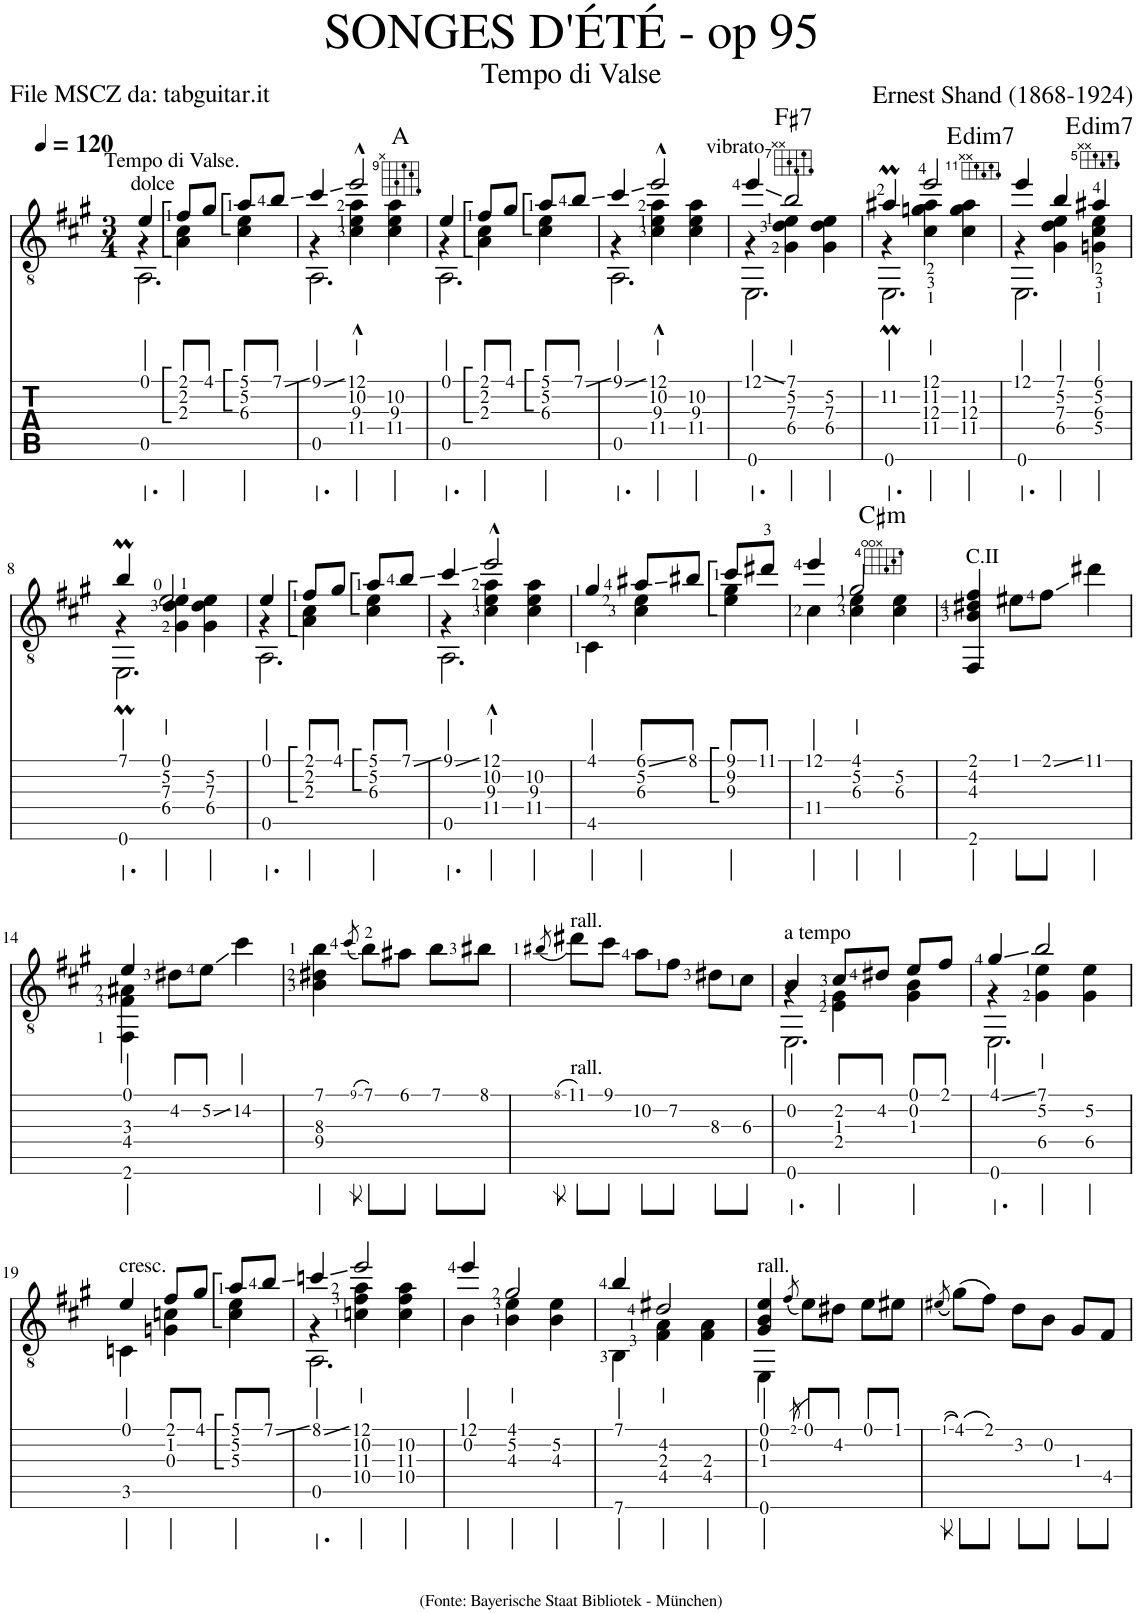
**kern	**kern	**harte
*part2	*part1	*part1
*staff2	*staff1	*
*I"Chitarra classica (Intavolatura)	*I"Guitar	*
*stria6	*	*
*	*clefGv2	*
*k[f#c#g#]	*k[f#c#g#]	*
*M3/4	*M3/4	*
*MM120	*MM120	*
=1	=1	=1
*^	*^	*
*	*^	*	*^	*
!	!	!	!LO:TX:a:t=Tempo di Valse.	!	!	!
!	!	!	!LO:TX:a:t=dolce	!	!	!
4e/	4r	2.AA\	4e/	4r	2.AA\	.
8f#/L	4A\ 4c#\	.	8f#/L	4A\ 4c#\	.	.
8g#/J	.	.	8g#/J	.	.	.
8a/L	4c#\ 4e\	.	8a/L	4c#\ 4e\	.	.
8b/J	.	.	8b/J	.	.	.
=2	=2	=2	=2	=2	=2	=2
4cc#/	4r	2.AA\	4cc#/	4r	2.AA\	.
2ee^^/	4c#\ 4e\ 4a\	.	2ee^^/	4c#\ 4e\ 4a\	.	A:maj
.	4c#\ 4e\ 4a\	.	.	4c#\ 4e\ 4a\	.	.
=3	=3	=3	=3	=3	=3	=3
4e/	4r	2.AA\	4e/	4r	2.AA\	.
8f#/L	4A\ 4c#\	.	8f#/L	4A\ 4c#\	.	.
8g#/J	.	.	8g#/J	.	.	.
8a/L	4c#\ 4e\	.	8a/L	4c#\ 4e\	.	.
8b/J	.	.	8b/J	.	.	.
=4	=4	=4	=4	=4	=4	=4
4cc#/	4r	2.AA\	4cc#/	4r	2.AA\	.
2ee^^/	4c#\ 4e\ 4a\	.	2ee^^/	4c#\ 4e\ 4a\	.	.
.	4c#\ 4e\ 4a\	.	.	4c#\ 4e\ 4a\	.	.
=5	=5	=5	=5	=5	=5	=5
!	!	!	!LO:TX:a:t=vibrato	!	!	!
4ee/	4r	2.EE\	4ee/	4r	2.EE\	.
!	!	!	!	!	!	!LO:H:kt=7
2b/	4G#\ 4d\ 4e\	.	2b/	4G#\ 4d\ 4e\	.	F#:7
.	4G#\ 4d\ 4e\	.	.	4G#\ 4d\ 4e\	.	.
=6	=6	=6	=6	=6	=6	=6
4a#Xm/	4r	2.EE\	4a#Xm/	4r	2.EE\	.
2ee/	4c#\ 4gn\ 4a#\	.	2ee/	4c#\ 4gn\ 4a#\	.	.
!	!	!	!	!	!	!LO:H:kt=dim7
.	4c#\ 4g\ 4a#\	.	.	4c#\ 4g\ 4a#\	.	E:dim7
=7	=7	=7	=7	=7	=7	=7
4ee/	4r	2.EE\	4ee/	4r	2.EE\	.
4b/	4G#\ 4d\ 4e\	.	4b/	4G#\ 4d\ 4e\	.	.
!	!	!	!	!	!	!LO:H:kt=dim7
4a#X/	4Gn\ 4c#\ 4e\	.	4a#X/	4Gn\ 4c#\ 4e\	.	E:dim7
!!LO:LB:g=z	!!	!!
=8	=8	=8	=8	=8	=8	=8
4bM/	4r	2.EE\	4bM/	4r	2.EE\	.
2e/	4G#\ 4d\ 4e\	.	2e/	4G#\ 4d\ 4e\	.	.
.	4G#\ 4d\ 4e\	.	.	4G#\ 4d\ 4e\	.	.
=9	=9	=9	=9	=9	=9	=9
4e/	4r	2.AA\	4e/	4r	2.AA\	.
8f#/L	4A\ 4c#\	.	8f#/L	4A\ 4c#\	.	.
8g#/J	.	.	8g#/J	.	.	.
8a/L	4c#\ 4e\	.	8a/L	4c#\ 4e\	.	.
8b/J	.	.	8b/J	.	.	.
=10	=10	=10	=10	=10	=10	=10
4cc#/	4r	2.AA\	4cc#/	4r	2.AA\	.
2ee^^/	4c#\ 4e\ 4a\	.	2ee^^/	4c#\ 4e\ 4a\	.	.
.	4c#\ 4e\ 4a\	.	.	4c#\ 4e\ 4a\	.	.
*	*v	*v	*	*	*	*
*	*	*	*v	*v	*
=11	=11	=11	=11	=11
4g#/	4C#\	4g#/	4C#\	.
8a#X/L	4c#\ 4e\	8a#X/L	4c#\ 4e\	.
8b#X/J	.	8b#X/J	.	.
8cc#/L	4e\ 4g#\	8cc#/L	4e\ 4g#\	.
8dd#X/J	.	8dd#X/J	.	.
=12	=12	=12	=12	=12
4ee/	4c#\	4ee/	4c#\	.
!	!	!	!	!LO:H:kt=m
2g#/	4c#\ 4e\	2g#/	4c#\ 4e\	C#:min
.	4c#\ 4e\	.	4c#\ 4e\	.
=13	=13	=13	=13	=13
!	!	!LO:TX:a:t=C.II	!	!
*v	*v	*	*	*
*	*v	*v	*
4FF#\ 4B\ 4d#X\ 4f#\	4FF#/ 4B/ 4d#X/ 4f#/	.
8e#X\L	8e#X\L	.
8f#\J	8f#\J	.
4dd#X\	4dd#X\	.
!!LO:LB:g=z
=14	=14	=14
*^	*^	*
4e/	4FF#\ 4F#\ 4A#X\	4e/	4FF#\ 4F#\ 4A#X\	.
8d#X/L	2ryy	8d#X\L	2ryy	.
8e/J	.	8e\J	.	.
4cc#/	.	4cc#\	.	.
*v	*v	*	*	*
*	*v	*v	*
=15	=15	=15
4B\ 4d#X\ 4b\	4B\ 4d#X\ 4b\	.
(8qcc#\	(8qcc#/	.
8b\L)	8b\L)	.
8a#X\J	8a#X\J	.
8b\L	8b\L	.
8b#X\J	8b#X\J	.
=16	=16	=16
(8qb#X\	(8qb#X/	.
!	!LO:TX:a:t=rall.	!
!LO:TX:a:t=rall.	!	!
8dd#X\L)	8dd#X\L)	.
8cc#\J	8cc#\J	.
8a\L	8a\L	.
8f#\J	8f#\J	.
8d#X\L	8d#X\L	.
8c#\J	8c#\J	.
=17	=17	=17
*^	*^	*
*	*^	*	*^	*
!	!	!	!LO:TX:a:t=a tempo	!	!	!
4B/	4r	2.EE\	4B/	4r	2.EE\	.
8c#/L	4E\ 4G#\	.	8c#/L	4E\ 4G#\	.	.
8d#X/J	.	.	8d#X/J	.	.	.
8e/L	4G#\ 4B\	.	8e/L	4G#\ 4B\	.	.
8f#/J	.	.	8f#/J	.	.	.
=18	=18	=18	=18	=18	=18	=18
4g#/	4r	2.EE\	4g#/	4r	2.EE\	.
2b/	4G#\ 4e\	.	2b/	4G#\ 4e\	.	.
.	4G#\ 4e\	.	.	4G#\ 4e\	.	.
*	*v	*v	*	*	*	*
*	*	*	*v	*v	*
!!LO:LB:g=z
=19	=19	=19	=19	=19
!	!	!LO:TX:a:t=cresc.	!	!
4e/	4Cn\	4e/	4Cn\	.
8f#/L	4Gn\ 4cn\	8f#/L	4Gn\ 4cn\	.
8g#/J	.	8g#/J	.	.
8a/L	4c\ 4e\	8a/L	4c\ 4e\	.
8b/J	.	8b/J	.	.
=20	=20	=20	=20	=20
*	*^	*	*^	*
4ccn/	4r	2.AA\	4ccn/	4r	2.AA\	.
2ee/	4cn\ 4f#\ 4a\	.	2ee/	4cn\ 4f#\ 4a\	.	.
.	4c\ 4f#\ 4a\	.	.	4c\ 4f#\ 4a\	.	.
*	*v	*v	*	*	*	*
*	*	*	*v	*v	*
=21	=21	=21	=21	=21
4ee/	4B\	4ee/	4B\	.
2g#/	4B\ 4e\	2g#/	4B\ 4e\	.
.	4B\ 4e\	.	4B\ 4e\	.
=22	=22	=22	=22	=22
4b/	4BB\	4b/	4BB\	.
2d#X/	4F#\ 4A\	2d#X/	4F#\ 4A\	.
.	4F#\ 4A\	.	4F#\ 4A\	.
=23	=23	=23	=23	=23
!	!	!LO:TX:a:t=rall.	!	!
4G#/ 4B/ 4e/	4EE\	4G#/ 4B/ 4e/	4EE\	.
(8qf#/	.	(8qf#/	.	.
8e/L)	2ryy	8e\L)	2ryy	.
8d#X/J	.	8d#X\J	.	.
8e/L	.	8e\L	.	.
8e#X/J	.	8e#X\J	.	.
*v	*v	*	*	*
*	*v	*v	*
=24	=24	=24
((8qe#X\	((8qe#X/	.
(8g#\L))	(8g#\L))	.
8f#\J)	8f#\J)	.
8d\L	8d\L	.
8B\J	8B\J	.
8G#\L	8G#/L	.
8F#\J	8F#/J	.
=	=	=
*-	*-	*-
